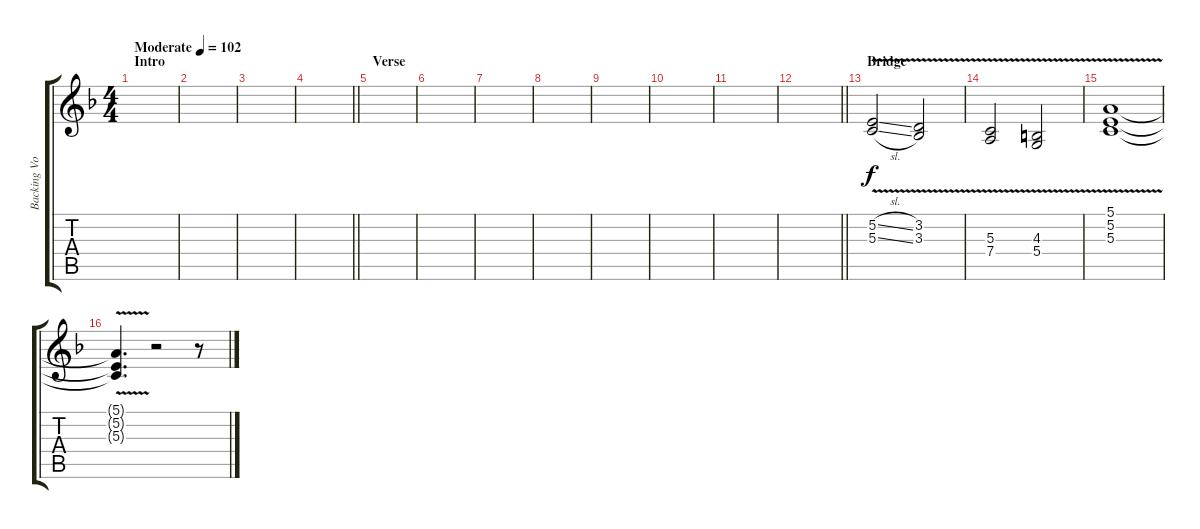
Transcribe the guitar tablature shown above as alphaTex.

\track ("Backing Vocals " "Backing Vo") {instrument voiceoohs}
\staff {score tabs}
\tuning (E4 B3 G3 D3 A2 E2) {hide}
\ts (4 4)
\section ("" "Intro")
\tempo (102 "Moderate")
\clef g2
\ks f
|
|
|
\barLineRight lightlight
|
\section ("" "Verse")
|
|
|
|
|
|
|
\barLineRight lightlight
|
\section ("" "Bridge")
(5.2{v sl} 5.3{v sl}).2 (3.2{v} 3.3{v}).2 |
(5.3{v} 7.4{v}).2 (4.3{v} 5.4{v}).2 |
(5.1{v} 5.2{v} 5.3{v}).1 |
(5.1{t} 5.2{t} 5.3{t}).4{d} r.2 r.8
